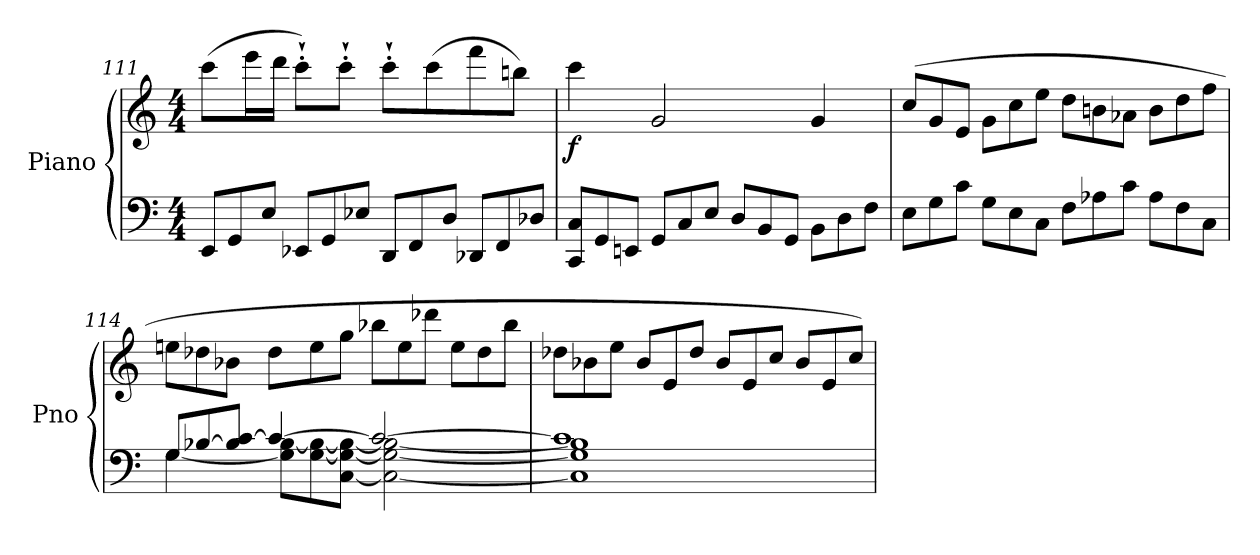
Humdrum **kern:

**kern	**kern	**dynam
*part1	*part1	*part1
*staff2	*staff1	*staff1/2
*I"Piano	*	*
*I'Pno	*	*
*clefF4	*clefG2	*
*k[]	*k[]	*
*M4/4	*M4/4	*
*Xtuplet	*	*
=111	=111	=111
12EE/L	(8ccc\L	.
12GG/	.	.
.	16eee\L	.
12E/J	.	.
.	16ddd\JJ	.
12EE-X/L	8ccc`'\L)	.
12GG/	.	.
.	8ccc`'\J	.
12E-X/J	.	.
12DD/L	8ccc`'\L	.
12FF/	.	.
.	(8ccc\	.
12D/J	.	.
12DD-X/L	8fff\	.
12FF/	.	.
.	8bbn\J)	.
12D-X/J	.	.
!!LO:LB:g=z
=112	=112	=112
!	!	!LO:DY:b
12CC/ 12C/L	4ccc\	f
12GG/	.	.
12EEn/J	.	.
12GG/L	2g/	.
12C/	.	.
12E/J	.	.
12D/L	.	.
12BB/	.	.
12GG/J	.	.
12BB\L	4g/	.
12D\	.	.
12F\J	.	.
=113	=113	=113
*	*Xtuplet	*
12E\L	(12cc/L	.
12G\	12g/	.
12c\J	12e/J	.
12G\L	12g\L	.
12E\	12cc\	.
12C\J	12ee\J	.
12F\L	12dd\L	.
12A-X\	12bn\	.
12c\J	12a-X\J	.
12A-\L	12b\L	.
12F\	12dd\	.
12C\J	12ff\J	.
=114	=114	=114
*^	*	*
12G/L	[4G\	12een\L	.
[12B-X/	.	12dd-X\	.
12B-/] [12c/J	.	12b-X\J	.
4c/_	12G\] [12B-\L	12dd-\L	.
.	[12G\ 12B-\_	12ee\	.
.	[12C\ 12G\_ 12B-\_J	12gg\J	.
2c/_	2C\_ 2G\_ 2B-\_	12bb-X\L	.
.	.	12ee\	.
.	.	12ddd-X\J	.
.	.	12ee\L	.
.	.	12dd-\	.
.	.	12bb-\J	.
!!LO:PB:g=z
=115	=115	=115	=115
1c]	1C] 1G] 1B-]	12dd-X\L	.
.	.	12b-X\	.
.	.	12ee\J	.
.	.	12b-/L	.
.	.	12e/	.
.	.	12dd-/J	.
.	.	12b-/L	.
.	.	12e/	.
.	.	12cc/J	.
.	.	12b-/L	.
.	.	12e/	.
.	.	12cc/J)	.
*v	*v	*	*
=	=	=
*-	*-	*-
